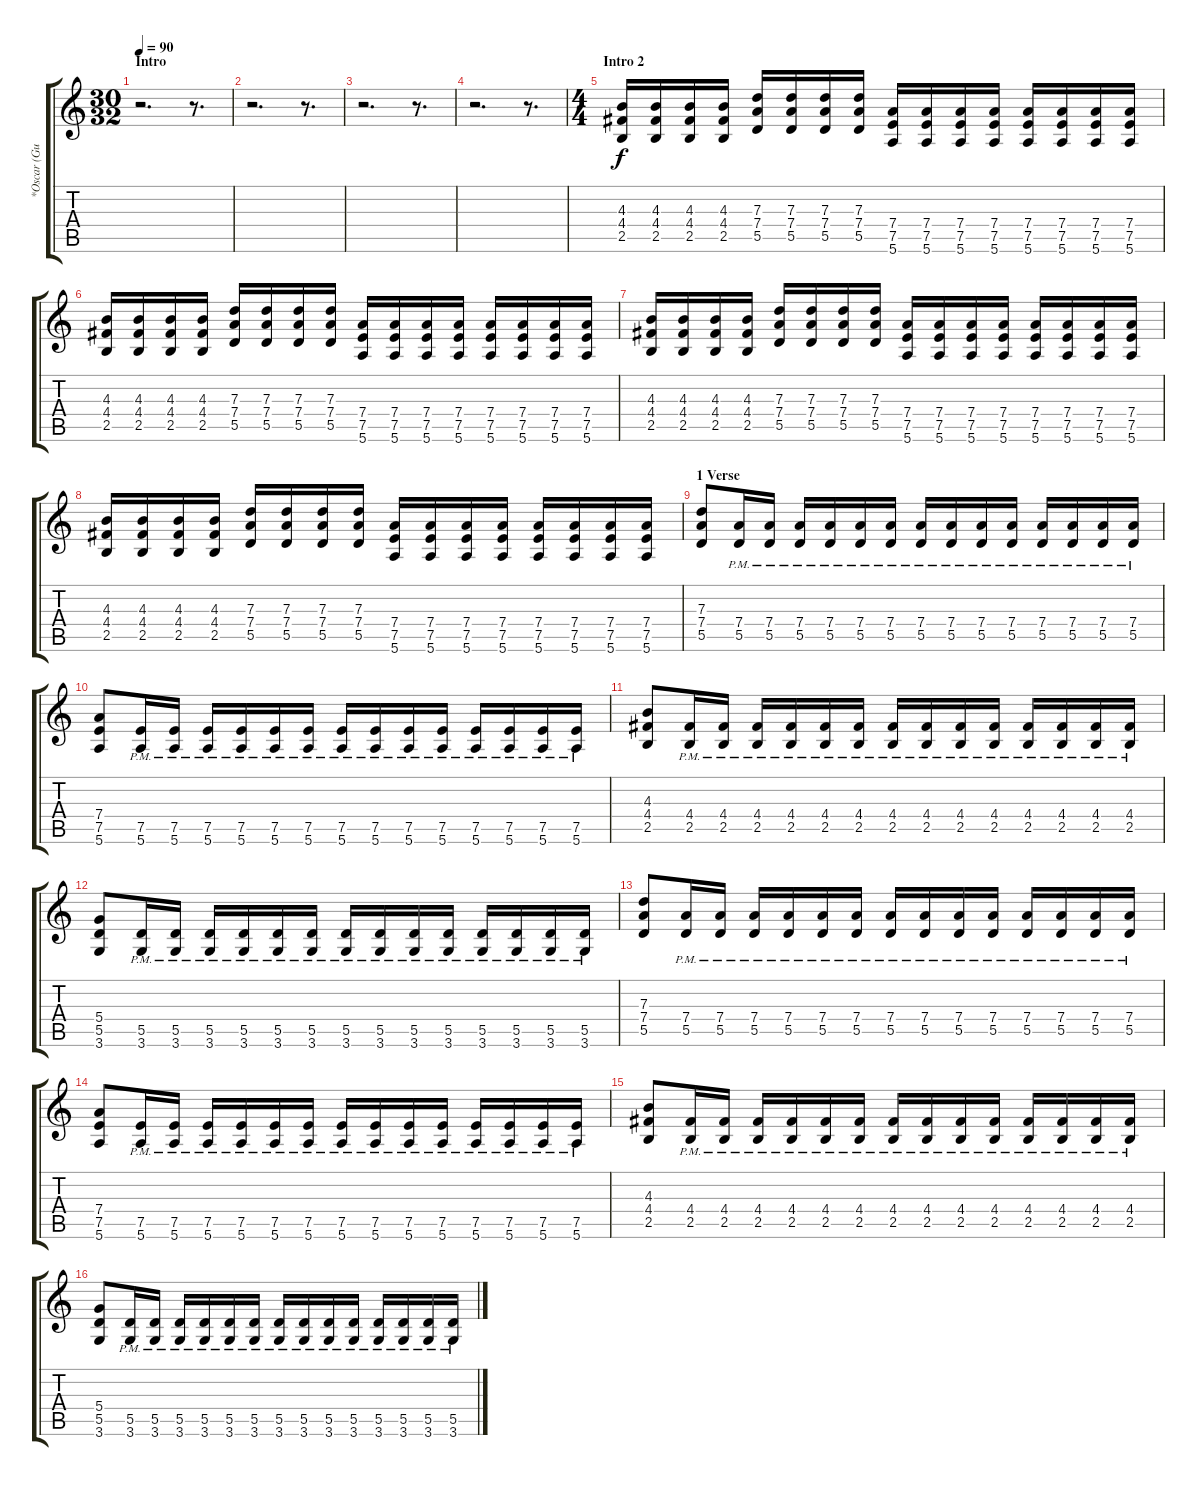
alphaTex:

\track ("*Oscar (Guitar II)" "*Oscar (Gu") {instrument distortionguitar}
\staff {score tabs}
\tuning (E4 B3 G3 D3 A2 E2) {hide}
\ts (30 32)
\section ("" "Intro")
\tempo 90
\clef g2
\ks c
r.2{d dy f instrument distortionguitar} r.8{d} |
r.2{d} r.8{d} |
r.2{d} r.8{d} |
r.2{d} r.8{d} |
\ts (4 4)
\section ("" "Intro 2")
(4.3 4.4 2.5).16 (4.3 4.4 2.5).16 (4.3 4.4 2.5).16 (4.3 4.4 2.5).16 (7.3 7.4 5.5).16 (7.3 7.4 5.5).16 (7.3 7.4 5.5).16 (7.3 7.4 5.5).16 (7.4 7.5 5.6).16 (7.4 7.5 5.6).16 (7.4 7.5 5.6).16 (7.4 7.5 5.6).16 (7.4 7.5 5.6).16 (7.4 7.5 5.6).16 (7.4 7.5 5.6).16 (7.4 7.5 5.6).16 |
(4.3 4.4 2.5).16 (4.3 4.4 2.5).16 (4.3 4.4 2.5).16 (4.3 4.4 2.5).16 (7.3 7.4 5.5).16 (7.3 7.4 5.5).16 (7.3 7.4 5.5).16 (7.3 7.4 5.5).16 (7.4 7.5 5.6).16 (7.4 7.5 5.6).16 (7.4 7.5 5.6).16 (7.4 7.5 5.6).16 (7.4 7.5 5.6).16 (7.4 7.5 5.6).16 (7.4 7.5 5.6).16 (7.4 7.5 5.6).16 |
(4.3 4.4 2.5).16 (4.3 4.4 2.5).16 (4.3 4.4 2.5).16 (4.3 4.4 2.5).16 (7.3 7.4 5.5).16 (7.3 7.4 5.5).16 (7.3 7.4 5.5).16 (7.3 7.4 5.5).16 (7.4 7.5 5.6).16 (7.4 7.5 5.6).16 (7.4 7.5 5.6).16 (7.4 7.5 5.6).16 (7.4 7.5 5.6).16 (7.4 7.5 5.6).16 (7.4 7.5 5.6).16 (7.4 7.5 5.6).16 |
(4.3 4.4 2.5).16 (4.3 4.4 2.5).16 (4.3 4.4 2.5).16 (4.3 4.4 2.5).16 (7.3 7.4 5.5).16 (7.3 7.4 5.5).16 (7.3 7.4 5.5).16 (7.3 7.4 5.5).16 (7.4 7.5 5.6).16 (7.4 7.5 5.6).16 (7.4 7.5 5.6).16 (7.4 7.5 5.6).16 (7.4 7.5 5.6).16 (7.4 7.5 5.6).16 (7.4 7.5 5.6).16 (7.4 7.5 5.6).16 |
\section ("" "1 Verse")
(7.3 7.4 5.5).8 (7.4{pm} 5.5{pm}).16 (7.4{pm} 5.5{pm}).16 (7.4{pm} 5.5{pm}).16 (7.4{pm} 5.5{pm}).16 (7.4{pm} 5.5{pm}).16 (7.4{pm} 5.5{pm}).16 (7.4{pm} 5.5{pm}).16 (7.4{pm} 5.5{pm}).16 (7.4{pm} 5.5{pm}).16 (7.4{pm} 5.5{pm}).16 (7.4{pm} 5.5{pm}).16 (7.4{pm} 5.5{pm}).16 (7.4{pm} 5.5{pm}).16 (7.4{pm} 5.5{pm}).16 |
(7.4 7.5 5.6).8 (7.5{pm} 5.6{pm}).16 (7.5{pm} 5.6{pm}).16 (7.5{pm} 5.6{pm}).16 (7.5{pm} 5.6{pm}).16 (7.5{pm} 5.6{pm}).16 (7.5{pm} 5.6{pm}).16 (7.5{pm} 5.6{pm}).16 (7.5{pm} 5.6{pm}).16 (7.5{pm} 5.6{pm}).16 (7.5{pm} 5.6{pm}).16 (7.5{pm} 5.6{pm}).16 (7.5{pm} 5.6{pm}).16 (7.5{pm} 5.6{pm}).16 (7.5{pm} 5.6{pm}).16 |
(4.3 4.4 2.5).8 (4.4{pm} 2.5{pm}).16 (4.4{pm} 2.5{pm}).16 (4.4{pm} 2.5{pm}).16 (4.4{pm} 2.5{pm}).16 (4.4{pm} 2.5{pm}).16 (4.4{pm} 2.5{pm}).16 (4.4{pm} 2.5{pm}).16 (4.4{pm} 2.5{pm}).16 (4.4{pm} 2.5{pm}).16 (4.4{pm} 2.5{pm}).16 (4.4{pm} 2.5{pm}).16 (4.4{pm} 2.5{pm}).16 (4.4{pm} 2.5{pm}).16 (4.4{pm} 2.5{pm}).16 |
(5.4 5.5 3.6).8 (5.5{pm} 3.6{pm}).16 (5.5{pm} 3.6{pm}).16 (5.5{pm} 3.6{pm}).16 (5.5{pm} 3.6{pm}).16 (5.5{pm} 3.6{pm}).16 (5.5{pm} 3.6{pm}).16 (5.5{pm} 3.6{pm}).16 (5.5{pm} 3.6{pm}).16 (5.5{pm} 3.6{pm}).16 (5.5{pm} 3.6{pm}).16 (5.5{pm} 3.6{pm}).16 (5.5{pm} 3.6{pm}).16 (5.5{pm} 3.6{pm}).16 (5.5{pm} 3.6{pm}).16 |
(7.3 7.4 5.5).8 (7.4{pm} 5.5{pm}).16 (7.4{pm} 5.5{pm}).16 (7.4{pm} 5.5{pm}).16 (7.4{pm} 5.5{pm}).16 (7.4{pm} 5.5{pm}).16 (7.4{pm} 5.5{pm}).16 (7.4{pm} 5.5{pm}).16 (7.4{pm} 5.5{pm}).16 (7.4{pm} 5.5{pm}).16 (7.4{pm} 5.5{pm}).16 (7.4{pm} 5.5{pm}).16 (7.4{pm} 5.5{pm}).16 (7.4{pm} 5.5{pm}).16 (7.4{pm} 5.5{pm}).16 |
(7.4 7.5 5.6).8 (7.5{pm} 5.6{pm}).16 (7.5{pm} 5.6{pm}).16 (7.5{pm} 5.6{pm}).16 (7.5{pm} 5.6{pm}).16 (7.5{pm} 5.6{pm}).16 (7.5{pm} 5.6{pm}).16 (7.5{pm} 5.6{pm}).16 (7.5{pm} 5.6{pm}).16 (7.5{pm} 5.6{pm}).16 (7.5{pm} 5.6{pm}).16 (7.5{pm} 5.6{pm}).16 (7.5{pm} 5.6{pm}).16 (7.5{pm} 5.6{pm}).16 (7.5{pm} 5.6{pm}).16 |
(4.3 4.4 2.5).8 (4.4{pm} 2.5{pm}).16 (4.4{pm} 2.5{pm}).16 (4.4{pm} 2.5{pm}).16 (4.4{pm} 2.5{pm}).16 (4.4{pm} 2.5{pm}).16 (4.4{pm} 2.5{pm}).16 (4.4{pm} 2.5{pm}).16 (4.4{pm} 2.5{pm}).16 (4.4{pm} 2.5{pm}).16 (4.4{pm} 2.5{pm}).16 (4.4{pm} 2.5{pm}).16 (4.4{pm} 2.5{pm}).16 (4.4{pm} 2.5{pm}).16 (4.4{pm} 2.5{pm}).16 |
(5.4 5.5 3.6).8 (5.5{pm} 3.6{pm}).16 (5.5{pm} 3.6{pm}).16 (5.5{pm} 3.6{pm}).16 (5.5{pm} 3.6{pm}).16 (5.5{pm} 3.6{pm}).16 (5.5{pm} 3.6{pm}).16 (5.5{pm} 3.6{pm}).16 (5.5{pm} 3.6{pm}).16 (5.5{pm} 3.6{pm}).16 (5.5{pm} 3.6{pm}).16 (5.5{pm} 3.6{pm}).16 (5.5{pm} 3.6{pm}).16 (5.5{pm} 3.6{pm}).16 (5.5{pm} 3.6{pm}).16
